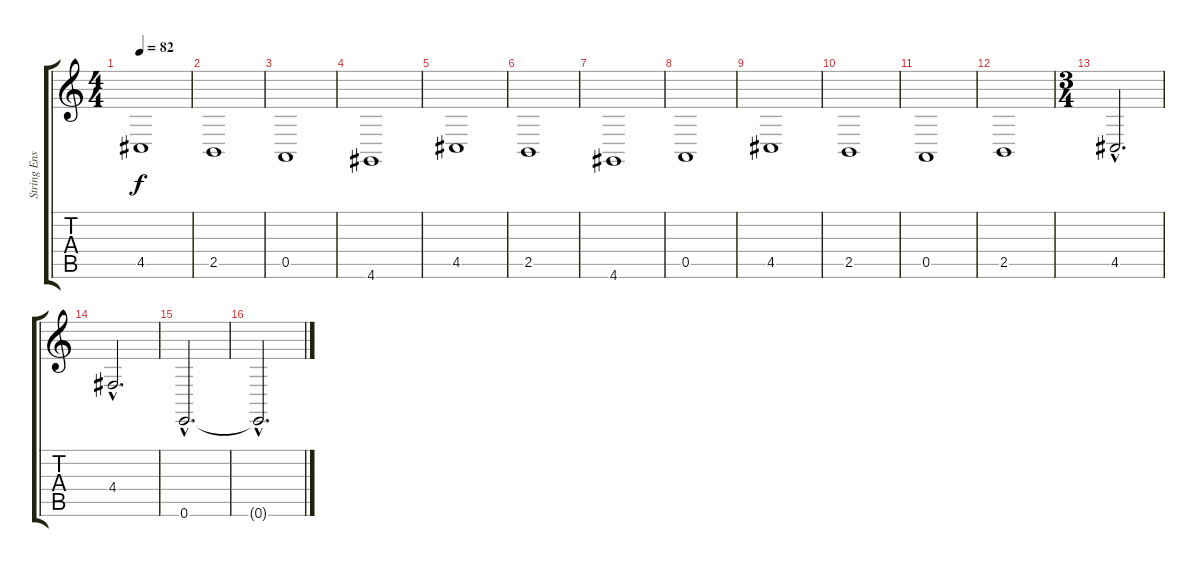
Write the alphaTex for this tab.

\track ("String Ensemble" "String Ens") {instrument stringensemble2}
\staff {score tabs}
\tuning (E4 B3 G3 D3 A2 E2) {hide}
\ts (4 4)
\tempo 82
\clef g2
\ks c
4.5.1{dy f} |
2.5.1 |
0.5.1 |
4.6.1 |
4.5.1 |
2.5.1 |
4.6.1 |
0.5.1 |
4.5.1 |
2.5.1 |
0.5.1 |
2.5.1 |
\ts (3 4)
4.5{hac}.2{d} |
4.4{hac}.2{d} |
0.6{hac}.2{d} |
0.6{hac t}.2{d}
